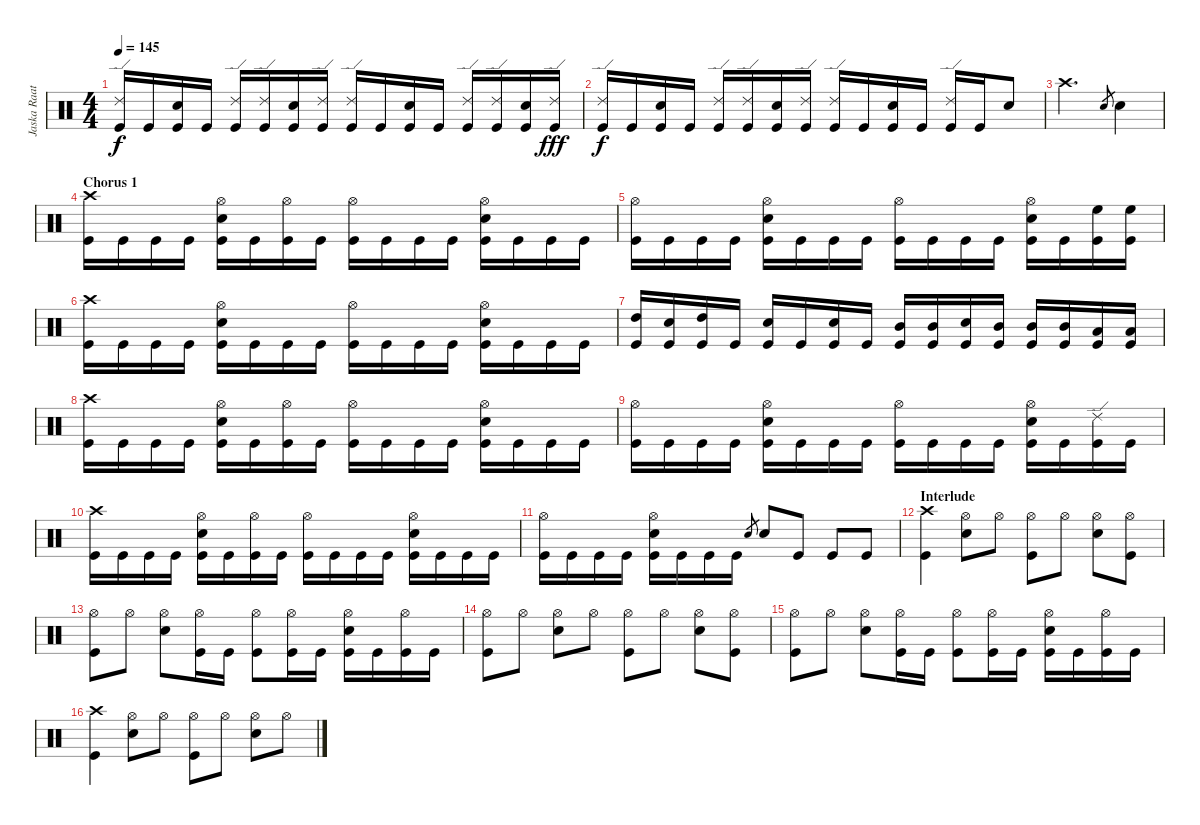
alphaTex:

\track ("Jaska Raatikainen" "Jaska Raat") {instrument percussion}
\staff {score}
\articulation defaults
\ts (4 4)
\tempo 145
\clef neutral
\ks c
("Ride (edge) 2" "Kick (hit)").16{dy f} "Kick (hit)".16 ("Snare (hit) 2" "Kick (hit)").16 "Kick (hit)".16 ("Ride (edge) 2" "Kick (hit)").16 ("Ride (edge) 2" "Kick (hit)").16 ("Snare (hit) 2" "Kick (hit)").16 ("Ride (edge) 2" "Kick (hit)").16 ("Ride (edge) 2" "Kick (hit)").16 "Kick (hit)".16 ("Snare (hit) 2" "Kick (hit)").16 "Kick (hit)".16 ("Ride (edge) 2" "Kick (hit)").16 ("Ride (edge) 2" "Kick (hit)").16 ("Snare (hit) 2" "Kick (hit)").16 ("Ride (edge) 2" "Kick (hit)").16{dy fff} |
("Ride (edge) 2" "Kick (hit)").16{dy f} "Kick (hit)".16 ("Snare (hit) 2" "Kick (hit)").16 "Kick (hit)".16 ("Ride (edge) 2" "Kick (hit)").16 ("Ride (edge) 2" "Kick (hit)").16 ("Snare (hit) 2" "Kick (hit)").16 ("Ride (edge) 2" "Kick (hit)").16 ("Ride (edge) 2" "Kick (hit)").16 "Kick (hit)".16 ("Snare (hit) 2" "Kick (hit)").16 "Kick (hit)".16 ("Ride (edge) 2" "Kick (hit)").16 "Kick (hit)".16 "Snare (hit) 2".8 |
"Crash high (hit)".2{d} "Snare (hit) 2".8{gr} "Snare (hit) 2".4 |
\section ("" "Chorus 1")
("Crash high (hit)" "Kick (hit)").16 "Kick (hit)".16 "Kick (hit)".16 "Kick (hit)".16 ("Hi-Hat (open)" "Snare (hit) 2" "Kick (hit)").16 "Kick (hit)".16 ("Hi-Hat (open)" "Kick (hit)").16 "Kick (hit)".16 ("Hi-Hat (open)" "Kick (hit)").16 "Kick (hit)".16 "Kick (hit)".16 "Kick (hit)".16 ("Hi-Hat (open)" "Snare (hit) 2" "Kick (hit)").16 "Kick (hit)".16 "Kick (hit)".16 "Kick (hit)".16 |
("Hi-Hat (open)" "Kick (hit)").16 "Kick (hit)".16 "Kick (hit)".16 "Kick (hit)".16 ("Hi-Hat (open)" "Snare (hit) 2" "Kick (hit)").16 "Kick (hit)".16 "Kick (hit)".16 "Kick (hit)".16 ("Hi-Hat (open)" "Kick (hit)").16 "Kick (hit)".16 "Kick (hit)".16 "Kick (hit)".16 ("Hi-Hat (open)" "Snare (hit) 2" "Kick (hit)").16 "Kick (hit)".16 ("High Floor Tom (hit)" "Kick (hit)").16 ("High Floor Tom (hit)" "Kick (hit)").16 |
("Crash high (hit)" "Kick (hit)").16 "Kick (hit)".16 "Kick (hit)".16 "Kick (hit)".16 ("Hi-Hat (open)" "Snare (hit) 2" "Kick (hit)").16 "Kick (hit)".16 "Kick (hit)".16 "Kick (hit)".16 ("Hi-Hat (open)" "Kick (hit)").16 "Kick (hit)".16 "Kick (hit)".16 "Kick (hit)".16 ("Hi-Hat (open)" "Snare (hit) 2" "Kick (hit)").16 "Kick (hit)".16 "Kick (hit)".16 "Kick (hit)".16 |
("High Tom (hit)" "Kick (hit)").16 ("Snare (hit) 2" "Kick (hit)").16 ("High Tom (hit)" "Kick (hit)").16 "Kick (hit)".16 ("Snare (hit) 2" "Kick (hit)").16 "Kick (hit)".16 ("Snare (hit) 2" "Kick (hit)").16 "Kick (hit)".16 ("Mid Tom (hit)" "Kick (hit)").16 ("Mid Tom (hit)" "Kick (hit)").16 ("Snare (hit) 2" "Kick (hit)").16 ("Mid Tom (hit)" "Kick (hit)").16 ("Mid Tom (hit)" "Kick (hit)").16 ("Mid Tom (hit)" "Kick (hit)").16 ("Low Tom (hit)" "Kick (hit)").16 ("Low Tom (hit)" "Kick (hit)").16 |
("Crash high (hit)" "Kick (hit)").16 "Kick (hit)".16 "Kick (hit)".16 "Kick (hit)".16 ("Hi-Hat (open)" "Snare (hit) 2" "Kick (hit)").16 "Kick (hit)".16 ("Hi-Hat (open)" "Kick (hit)").16 "Kick (hit)".16 ("Hi-Hat (open)" "Kick (hit)").16 "Kick (hit)".16 "Kick (hit)".16 "Kick (hit)".16 ("Hi-Hat (open)" "Snare (hit) 2" "Kick (hit)").16 "Kick (hit)".16 "Kick (hit)".16 "Kick (hit)".16 |
("Hi-Hat (open)" "Kick (hit)").16 "Kick (hit)".16 "Kick (hit)".16 "Kick (hit)".16 ("Hi-Hat (open)" "Snare (hit) 2" "Kick (hit)").16 "Kick (hit)".16 "Kick (hit)".16 "Kick (hit)".16 ("Hi-Hat (open)" "Kick (hit)").16 "Kick (hit)".16 "Kick (hit)".16 "Kick (hit)".16 ("Hi-Hat (open)" "Snare (hit) 2" "Kick (hit)").16 "Kick (hit)".16 ("Ride (edge) 2" "Kick (hit)").16 "Kick (hit)".16 |
("Crash high (hit)" "Kick (hit)").16 "Kick (hit)".16 "Kick (hit)".16 "Kick (hit)".16 ("Hi-Hat (open)" "Snare (hit) 2" "Kick (hit)").16 "Kick (hit)".16 ("Hi-Hat (open)" "Kick (hit)").16 "Kick (hit)".16 ("Hi-Hat (open)" "Kick (hit)").16 "Kick (hit)".16 "Kick (hit)".16 "Kick (hit)".16 ("Hi-Hat (open)" "Snare (hit) 2" "Kick (hit)").16 "Kick (hit)".16 "Kick (hit)".16 "Kick (hit)".16 |
("Hi-Hat (open)" "Kick (hit)").16 "Kick (hit)".16 "Kick (hit)".16 "Kick (hit)".16 ("Hi-Hat (open)" "Snare (hit) 2" "Kick (hit)").16 "Kick (hit)".16 "Kick (hit)".16 "Kick (hit)".16 "Snare (hit) 2".8{gr} "Snare (hit) 2".8 "Kick (hit)".8 "Kick (hit)".8 "Kick (hit)".8 |
\section ("" "Interlude")
("Crash high (hit)" "Kick (hit)").4 ("Hi-Hat (open)" "Snare (hit) 2").8 "Hi-Hat (open)".8 ("Hi-Hat (open)" "Kick (hit)").8 "Hi-Hat (open)".8 ("Hi-Hat (open)" "Snare (hit) 2").8 ("Hi-Hat (open)" "Kick (hit)").8 |
("Hi-Hat (open)" "Kick (hit)").8 "Hi-Hat (open)".8 ("Hi-Hat (open)" "Snare (hit) 2").8 ("Hi-Hat (open)" "Kick (hit)").16 "Kick (hit)".16 ("Hi-Hat (open)" "Kick (hit)").8 ("Hi-Hat (open)" "Kick (hit)").16 "Kick (hit)".16 ("Hi-Hat (open)" "Snare (hit) 2" "Kick (hit)").16 "Kick (hit)".16 ("Hi-Hat (open)" "Kick (hit)").16 "Kick (hit)".16 |
("Hi-Hat (open)" "Kick (hit)").8 "Hi-Hat (open)".8 ("Hi-Hat (open)" "Snare (hit) 2").8 "Hi-Hat (open)".8 ("Hi-Hat (open)" "Kick (hit)").8 "Hi-Hat (open)".8 ("Hi-Hat (open)" "Snare (hit) 2").8 ("Hi-Hat (open)" "Kick (hit)").8 |
("Hi-Hat (open)" "Kick (hit)").8 "Hi-Hat (open)".8 ("Hi-Hat (open)" "Snare (hit) 2").8 ("Hi-Hat (open)" "Kick (hit)").16 "Kick (hit)".16 ("Hi-Hat (open)" "Kick (hit)").8 ("Hi-Hat (open)" "Kick (hit)").16 "Kick (hit)".16 ("Hi-Hat (open)" "Snare (hit) 2" "Kick (hit)").16 "Kick (hit)".16 ("Hi-Hat (open)" "Kick (hit)").16 "Kick (hit)".16 |
("Crash high (hit)" "Kick (hit)").4 ("Hi-Hat (open)" "Snare (hit) 2").8 "Hi-Hat (open)".8 ("Hi-Hat (open)" "Kick (hit)").8 "Hi-Hat (open)".8 ("Hi-Hat (open)" "Snare (hit) 2").8 "Hi-Hat (open)".8
